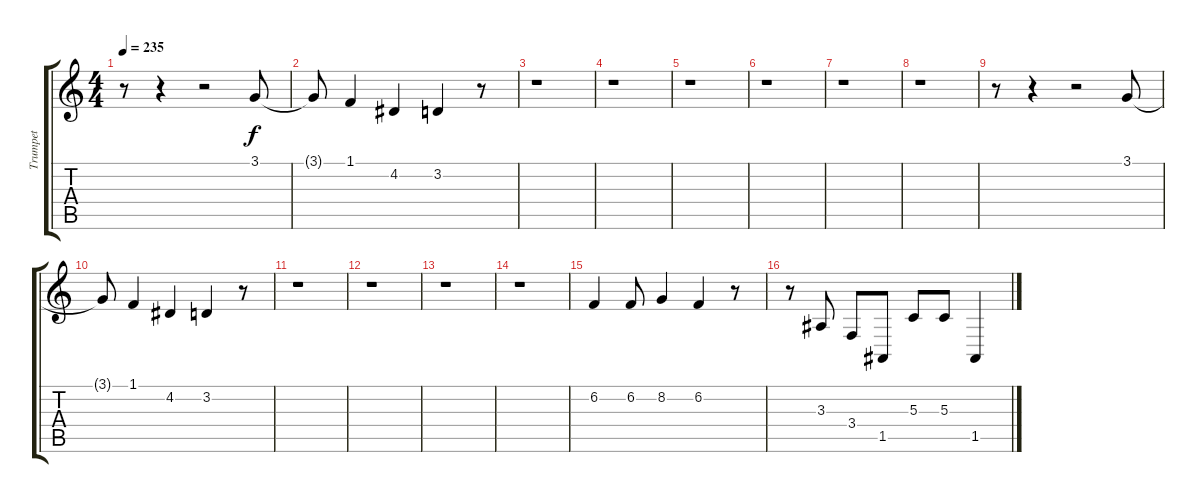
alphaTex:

\track ("Trumpet" "Trumpet") {instrument trumpet}
\staff {score tabs}
\tuning (E4 B3 G3 D3 A2 E2) {hide}
\ts (4 4)
\tempo 235
\clef g2
\ks c
r.8{dy f} r.4 r.2 3.1.8 |
3.1{t}.8 1.1.4 4.2.4 3.2.4 r.8 |
r.1 |
r.1 |
r.1 |
r.1 |
r.1 |
r.1 |
r.8 r.4 r.2 3.1.8 |
3.1{t}.8 1.1.4 4.2.4 3.2.4 r.8 |
r.1 |
r.1 |
r.1 |
r.1 |
6.2.4 6.2.8 8.2.4 6.2.4 r.8 |
r.8 3.3.8 3.4.8 1.5.8 5.3.8 5.3.8 1.5.4
